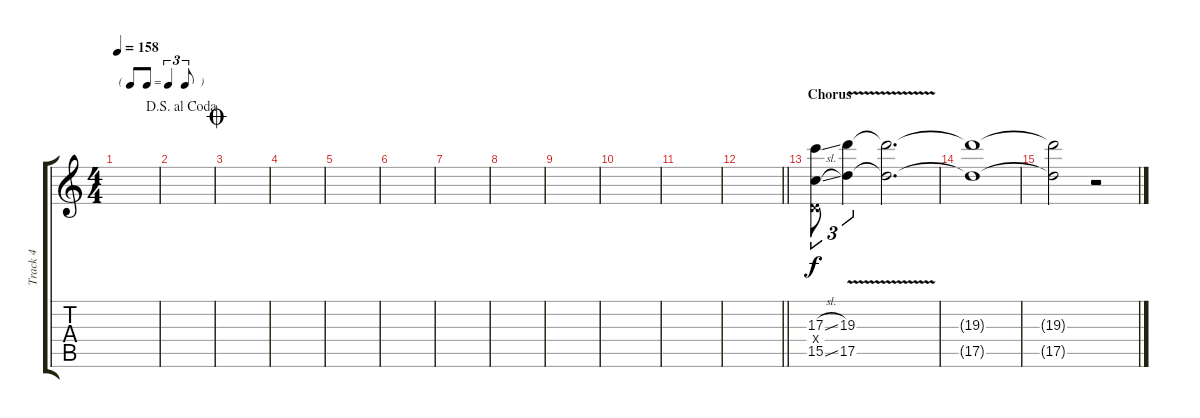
\track ("Track 4" "Track 4") {instrument distortionguitar}
\staff {score tabs}
\tuning (E4 B3 G3 D3 A2 D2) {hide}
\ts (4 4)
\tf triplet8th
\tempo 158
\clef g2
\ks c
|
\jump dalsegnoalcoda
|
\jump coda
|
|
|
|
|
|
|
|
|
\barLineRight lightlight
|
\section ("" "Chorus")
(17.3{sl} 0.4{x} 15.5{sl}).8{tu (3 2)} (19.3 17.5{v}).4{tu (3 2)} (19.3{t} 17.5{t}).2{d} |
(19.3{t} 17.5{t}).1 |
(19.3{t} 17.5{t}).2 r.2
